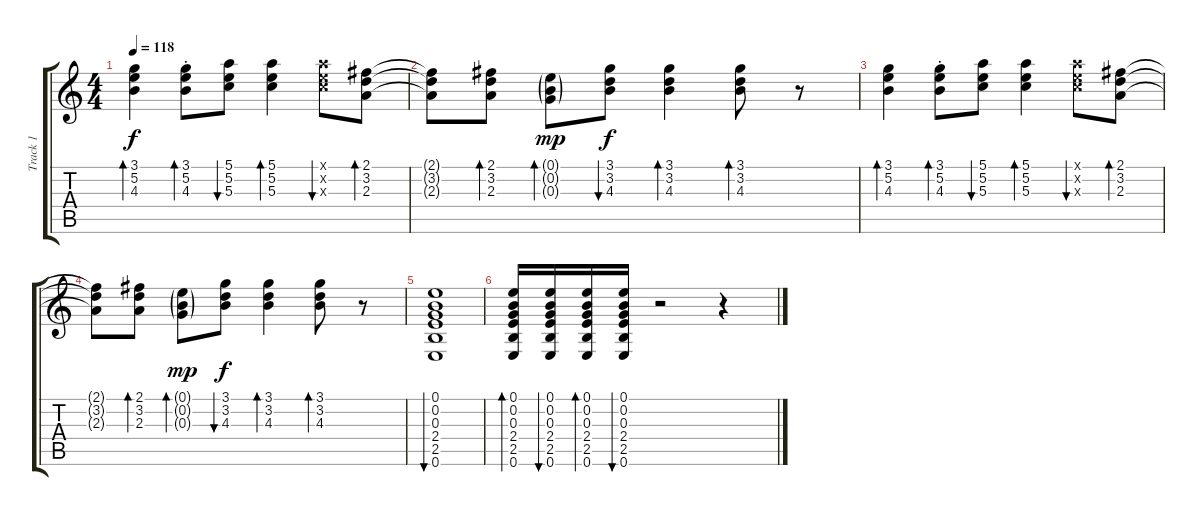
\track ("Track 1" "Track 1") {instrument acousticguitarsteel}
\staff {score tabs}
\tuning (E4 B3 G3 D3 A2 E2) {hide}
\ts (4 4)
\tempo 118
\clef g2
\ks c
(3.1 5.2 4.3).4{bd 60 dy f} (3.1{st} 5.2{st} 4.3{st}).8{bd 60} (5.1 5.2 5.3).8{bu 60} (5.1 5.2 5.3).4{bd 60} (5.1{x} 5.2{x} 5.3{x}).8{bu 60} (2.1 3.2 2.3).8{bd 60} |
(2.1{t} 3.2{t} 2.3{t}).8 (2.1 3.2 2.3).8{bd 60} (0.1{g} 0.2{g} 0.3{g}).8{bd 60 dy mp} (3.1 3.2 4.3).8{bu 60 dy f} (3.1 3.2 4.3).4{bd 60} (3.1 3.2 4.3).8{bd 60} r.8 |
(3.1 5.2 4.3).4{bd 60} (3.1{st} 5.2{st} 4.3{st}).8{bd 60} (5.1 5.2 5.3).8{bu 60} (5.1 5.2 5.3).4{bd 60} (5.1{x} 5.2{x} 5.3{x}).8{bu 60} (2.1 3.2 2.3).8{bd 60} |
(2.1{t} 3.2{t} 2.3{t}).8 (2.1 3.2 2.3).8{bd 60} (0.1{g} 0.2{g} 0.3{g}).8{bd 60 dy mp} (3.1 3.2 4.3).8{bu 60 dy f} (3.1 3.2 4.3).4{bd 60} (3.1 3.2 4.3).8{bd 60} r.8 |
(0.1 0.2 0.3 2.4 2.5 0.6).1{bu 60} |
(0.1 0.2 0.3 2.4 2.5 0.6).16{bd 60} (0.1 0.2 0.3 2.4 2.5 0.6).16{bu 60} (0.1 0.2 0.3 2.4 2.5 0.6).16{bd 60} (0.1 0.2 0.3 2.4 2.5 0.6).16{bu 60} r.2 r.4
